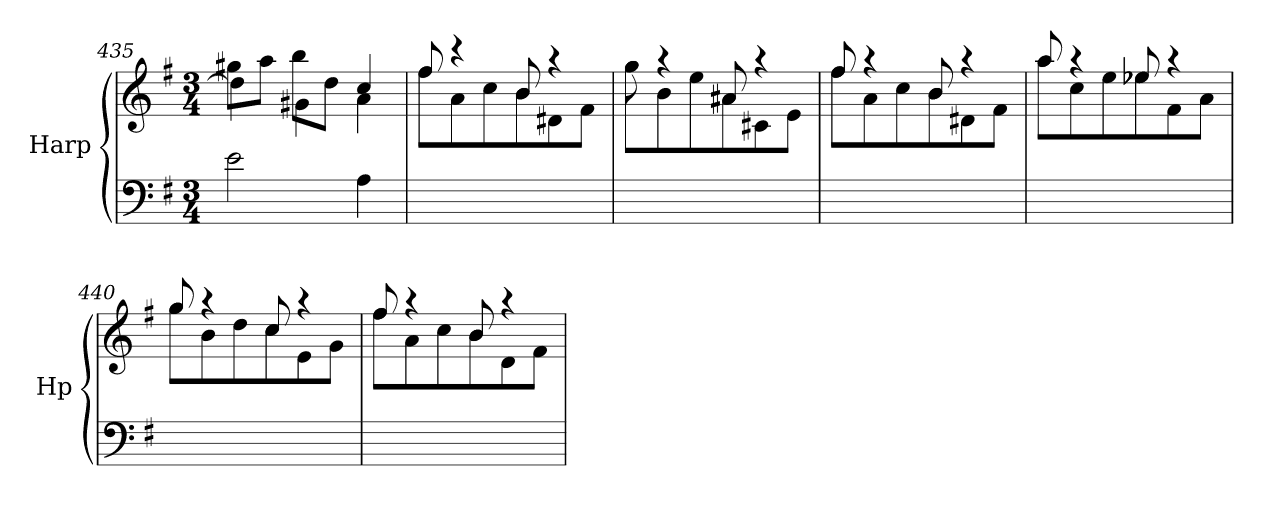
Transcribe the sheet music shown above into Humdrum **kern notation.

**kern	**kern
*part1	*part1
*staff2	*staff1
*I"Harp	*
*I'Hp	*
*clefF4	*clefG2
*k[f#]	*k[f#]
*M3/4	*M3/4
=435	=435
*	*^
2e\	8gg#X\L	4dd\]
.	8aa\J	.
.	8bb\L	4g#X\
.	8dd\J	.
4A\	4cc/	4a\
!!LO:LB:g=z	!!
=436	=436	=436
2.ryy	8ff#/	8ff#\L
.	4rccc	8a\
.	.	8cc\
.	8b/	8b\
.	4raa	8d#X\
.	.	8f#\J
=437	=437	=437
2.ryy	8gg\	8gg\L
.	4raa	8b\
.	.	8ee\
.	8a#X/	8a#X\
.	4raa	8c#X\
.	.	8e\J
=438	=438	=438
2.ryy	8ff#/	8ff#\L
.	4raa	8a\
.	.	8cc\
.	8b/	8b\
.	4raa	8d#X\
.	.	8f#\J
=439	=439	=439
2.ryy	8aa/	8aa\L
.	4raa	8cc\
.	.	8ee\
.	8ee-X/	8ee-X\
.	4raa	8f#\
.	.	8a\J
=440	=440	=440
2.ryy	8gg/	8gg\L
.	4raa	8b\
.	.	8dd\
.	8cc/	8cc\
.	4raa	8e\
.	.	8g\J
!!LO:LB:g=z	!!
=441	=441	=441
2.ryy	8ff#/	8ff#\L
.	4raa	8a\
.	.	8cc\
.	8b/	8b\
.	4raa	8d\
.	.	8f#\J
*	*v	*v
=	=
*-	*-
